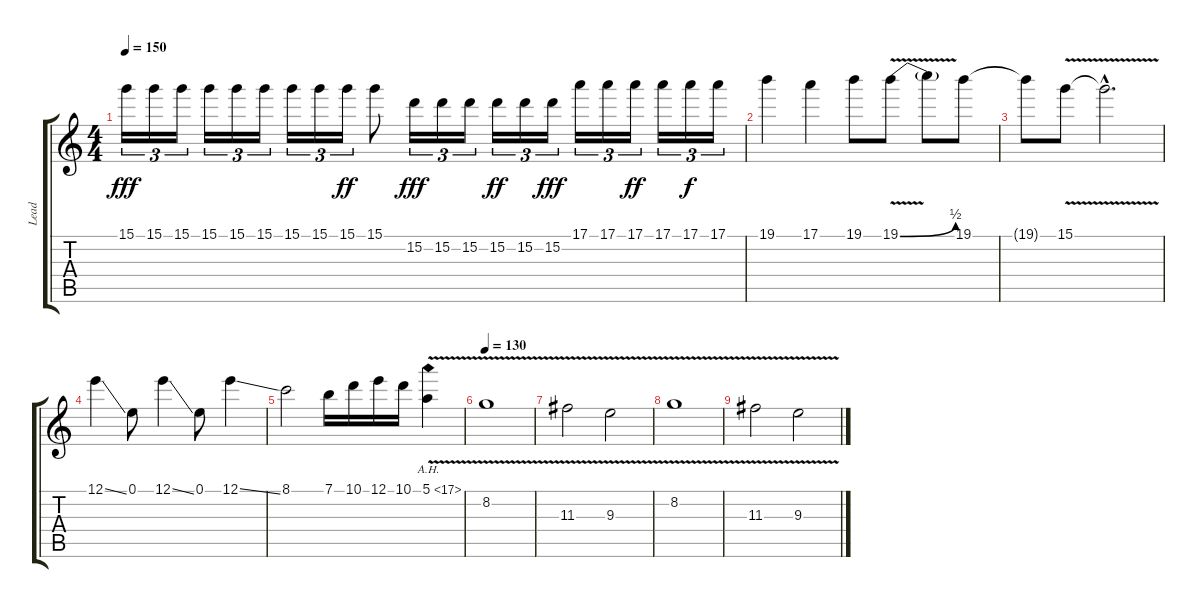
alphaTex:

\track ("Lead" "Lead") {instrument distortionguitar}
\staff {score tabs}
\tuning (E4 B3 G3 D3 A2 E2) {hide}
\ts (4 4)
\tempo 150
\clef g2
\ks c
15.1.16{tu (3 2) dy fff instrument distortionguitar} 15.1.16{tu (3 2)} 15.1.16{tu (3 2)} 15.1.16{tu (3 2)} 15.1.16{tu (3 2)} 15.1.16{tu (3 2)} 15.1.16{tu (3 2)} 15.1.16{tu (3 2)} 15.1.16{tu (3 2) dy ff volume 16 instrument distortionguitar} 15.1.8 15.2.16{tu (3 2) dy fff} 15.2.16{tu (3 2)} 15.2.16{tu (3 2)} 15.2.16{tu (3 2) dy ff} 15.2.16{tu (3 2)} 15.2.16{tu (3 2) dy fff} 17.1.16{tu (3 2)} 17.1.16{tu (3 2)} 17.1.16{tu (3 2) dy ff} 17.1.16{tu (3 2)} 17.1.16{tu (3 2) dy f} 17.1.16{tu (3 2)} |
19.1.4 17.1.4 19.1.8 19.1{be (bend 0 0 60 2) v}.8 19.1{t}.8 19.1.8 |
19.1{t}.8 15.1{v}.8 15.1{hac t}.2{d} |
12.1{ss}.4 0.1.8 12.1{ss}.4 0.1.8 12.1{ss}.4 |
8.1.2 7.1.16 10.1.16 12.1.16 10.1.16 5.1{ah 12 v}.4 |
\tempo 130
8.2{v}.1{volume 0} |
11.3{v}.2 9.3{v}.2 |
8.2{v}.1 |
11.3{v}.2 9.3{v}.2
